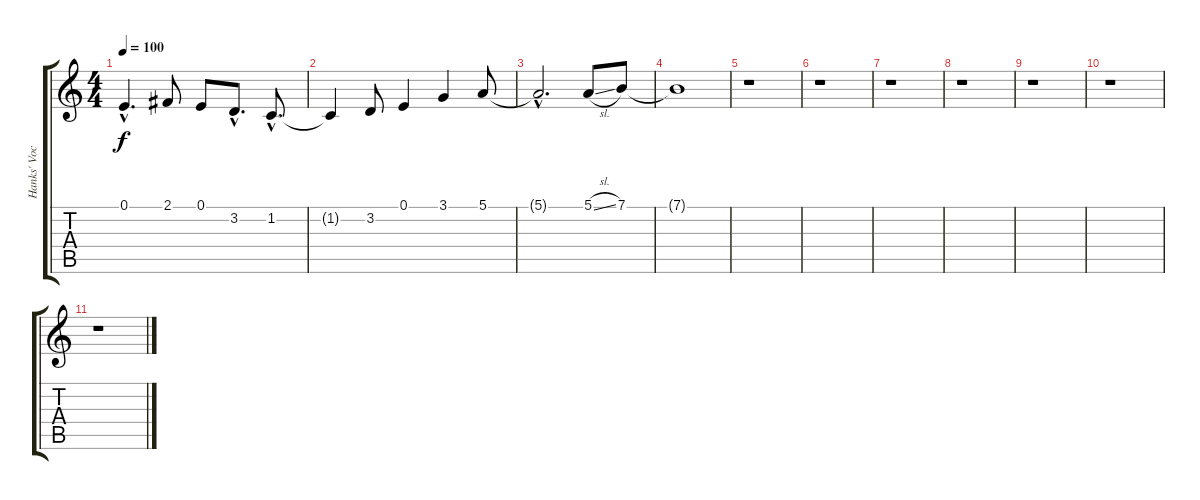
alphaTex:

\track ("Hanks' Vocal" "Hanks' Voc") {instrument churchorgan}
\staff {score tabs}
\tuning (E4 B3 G3 D3 A2 E2) {hide}
\ts (4 4)
\tempo 100
\clef g2
\ks c
0.1{hac}.4{d lyrics (0 "") lyrics (1 "") lyrics (2 "") lyrics (3 "") lyrics (4 "") dy f} 2.1.8{lyrics (0 "") lyrics (1 "") lyrics (2 "") lyrics (3 "") lyrics (4 "")} 0.1.8{lyrics (0 "") lyrics (1 "") lyrics (2 "") lyrics (3 "") lyrics (4 "")} 3.2{hac}.8{d lyrics (0 "") lyrics (1 "") lyrics (2 "") lyrics (3 "") lyrics (4 "") volume 14} 1.2{hac}.8{d lyrics (0 "") lyrics (1 "") lyrics (2 "") lyrics (3 "") lyrics (4 "")} |
1.2{t}.4{lyrics (0 "") lyrics (1 "") lyrics (2 "") lyrics (3 "") lyrics (4 "")} 3.2.8{lyrics (0 "") lyrics (1 "") lyrics (2 "") lyrics (3 "") lyrics (4 "")} 0.1.4{lyrics (0 "") lyrics (1 "") lyrics (2 "") lyrics (3 "") lyrics (4 "")} 3.1.4{lyrics (0 "") lyrics (1 "") lyrics (2 "") lyrics (3 "") lyrics (4 "")} 5.1.8{lyrics (0 "") lyrics (1 "") lyrics (2 "") lyrics (3 "") lyrics (4 "")} |
5.1{hac t}.2{d} 5.1{sl}.8 7.1.8 |
7.1{t}.1 |
r.1 |
r.1 |
r.1 |
r.1 |
r.1 |
r.1 |
r.1
